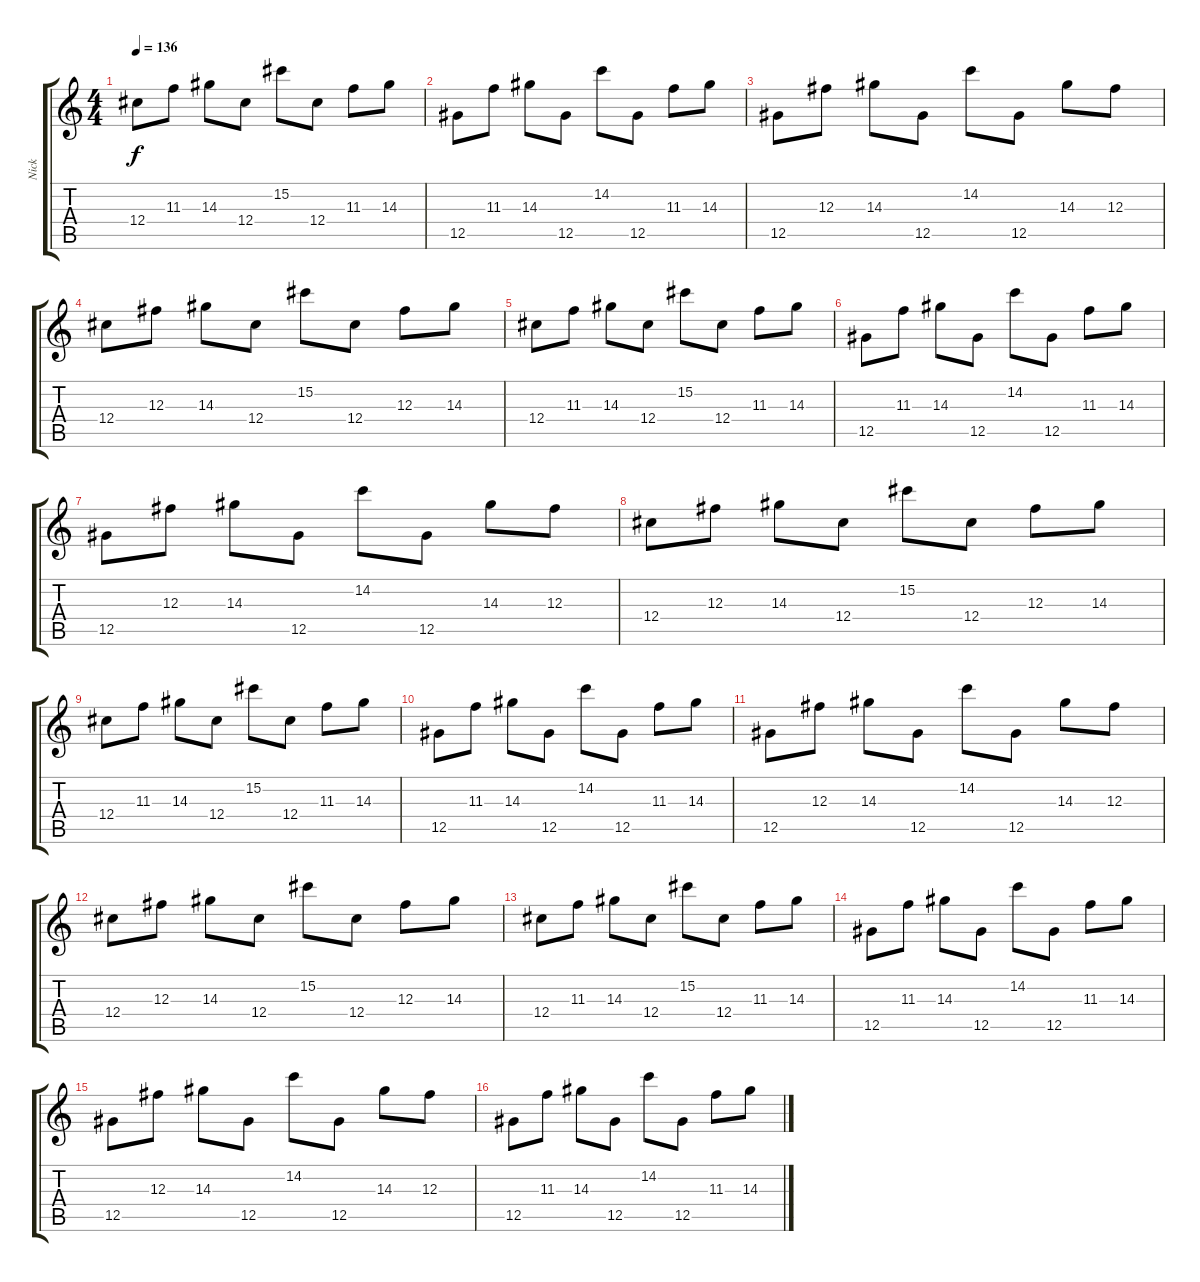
\track ("Nick" "Nick") {instrument distortionguitar}
\staff {score tabs}
\tuning (Eb4 Bb3 Gb3 Db3 Ab2 Eb2) {hide}
\ts (4 4)
\tempo 136
\clef g2
\ks c
12.4.8{dy f} 11.3.8 14.3.8 12.4.8 15.2.8 12.4.8 11.3.8 14.3.8 |
12.5.8 11.3.8 14.3.8 12.5.8 14.2.8 12.5.8 11.3.8 14.3.8 |
12.5.8 12.3.8 14.3.8 12.5.8 14.2.8 12.5.8 14.3.8 12.3.8 |
12.4.8{instrument electricguitarjazz} 12.3.8 14.3.8 12.4.8 15.2.8 12.4.8 12.3.8 14.3.8 |
12.4.8 11.3.8 14.3.8 12.4.8 15.2.8 12.4.8 11.3.8 14.3.8 |
12.5.8 11.3.8 14.3.8 12.5.8 14.2.8 12.5.8 11.3.8 14.3.8 |
12.5.8 12.3.8 14.3.8 12.5.8 14.2.8 12.5.8 14.3.8 12.3.8 |
12.4.8{instrument electricguitarjazz} 12.3.8 14.3.8 12.4.8 15.2.8 12.4.8 12.3.8 14.3.8 |
12.4.8 11.3.8 14.3.8 12.4.8 15.2.8 12.4.8 11.3.8 14.3.8 |
12.5.8 11.3.8 14.3.8 12.5.8 14.2.8 12.5.8 11.3.8 14.3.8 |
12.5.8 12.3.8 14.3.8 12.5.8 14.2.8 12.5.8 14.3.8 12.3.8 |
12.4.8{instrument electricguitarjazz} 12.3.8 14.3.8 12.4.8 15.2.8 12.4.8 12.3.8 14.3.8 |
12.4.8 11.3.8 14.3.8 12.4.8 15.2.8 12.4.8 11.3.8 14.3.8 |
12.5.8 11.3.8 14.3.8 12.5.8 14.2.8 12.5.8 11.3.8 14.3.8 |
12.5.8 12.3.8 14.3.8 12.5.8 14.2.8 12.5.8 14.3.8 12.3.8 |
12.5.8 11.3.8 14.3.8 12.5.8 14.2.8 12.5.8 11.3.8 14.3.8
